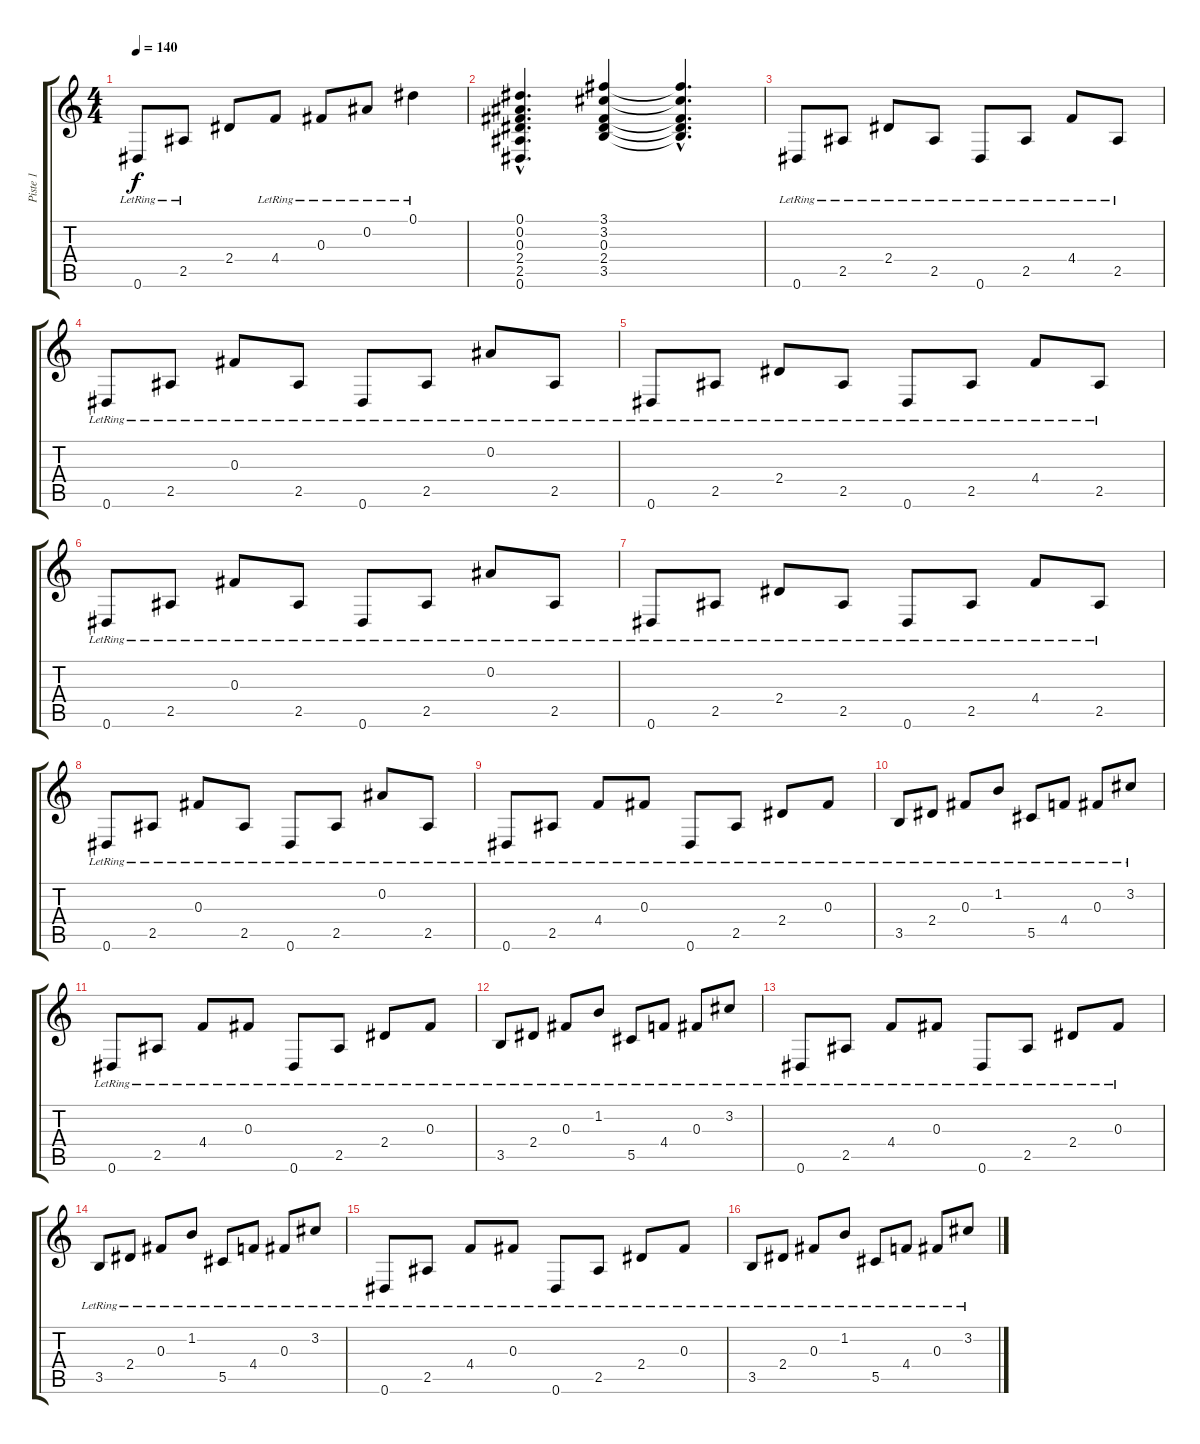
\track ("Piste 1" "Piste 1") {instrument acousticguitarnylon}
\staff {score tabs}
\tuning (Eb4 Bb3 Gb3 Db3 Ab2 Eb2) {hide}
\ts (4 4)
\tempo 140
\clef g2
\ks c
0.6{lr}.8{dy f} 2.5{lr}.8 2.4.8 4.4{lr}.8 0.3{lr}.8 0.2{lr}.8 0.1{lr}.4 |
(0.1{hac} 0.2{hac} 0.3{hac} 2.4{hac} 2.5{hac} 0.6{hac}).4{d} (3.1 3.2 0.3 2.4 3.5).4 (3.1{hac t} 3.2{hac t} 0.3{hac t} 2.4{hac t} 3.5{hac t}).4{d} |
0.6{lr}.8 2.5{lr}.8 2.4{lr}.8 2.5{lr}.8 0.6{lr}.8 2.5{lr}.8 4.4{lr}.8 2.5{lr}.8 |
0.6{lr}.8 2.5{lr}.8 0.3{lr}.8 2.5{lr}.8 0.6{lr}.8 2.5{lr}.8 0.2{lr}.8 2.5{lr}.8 |
0.6{lr}.8 2.5{lr}.8 2.4{lr}.8 2.5{lr}.8 0.6{lr}.8 2.5{lr}.8 4.4{lr}.8 2.5{lr}.8 |
0.6{lr}.8 2.5{lr}.8 0.3{lr}.8 2.5{lr}.8 0.6{lr}.8 2.5{lr}.8 0.2{lr}.8 2.5{lr}.8 |
0.6{lr}.8 2.5{lr}.8 2.4{lr}.8 2.5{lr}.8 0.6{lr}.8 2.5{lr}.8 4.4{lr}.8 2.5{lr}.8 |
0.6{lr}.8 2.5{lr}.8 0.3{lr}.8 2.5{lr}.8 0.6{lr}.8 2.5{lr}.8 0.2{lr}.8 2.5{lr}.8 |
0.6{lr}.8 2.5{lr}.8 4.4{lr}.8 0.3{lr}.8 0.6{lr}.8 2.5{lr}.8 2.4{lr}.8 0.3{lr}.8 |
3.5{lr}.8 2.4{lr}.8 0.3{lr}.8 1.2{lr}.8 5.5{lr}.8 4.4{lr}.8 0.3{lr}.8 3.2{lr}.8 |
0.6{lr}.8 2.5{lr}.8 4.4{lr}.8 0.3{lr}.8 0.6{lr}.8 2.5{lr}.8 2.4{lr}.8 0.3{lr}.8 |
3.5{lr}.8 2.4{lr}.8 0.3{lr}.8 1.2{lr}.8 5.5{lr}.8 4.4{lr}.8 0.3{lr}.8 3.2{lr}.8 |
0.6{lr}.8 2.5{lr}.8 4.4{lr}.8 0.3{lr}.8 0.6{lr}.8 2.5{lr}.8 2.4{lr}.8 0.3{lr}.8 |
3.5{lr}.8 2.4{lr}.8 0.3{lr}.8 1.2{lr}.8 5.5{lr}.8 4.4{lr}.8 0.3{lr}.8 3.2{lr}.8 |
0.6{lr}.8 2.5{lr}.8 4.4{lr}.8 0.3{lr}.8 0.6{lr}.8 2.5{lr}.8 2.4{lr}.8 0.3{lr}.8 |
3.5{lr}.8 2.4{lr}.8 0.3{lr}.8 1.2{lr}.8 5.5{lr}.8 4.4{lr}.8 0.3{lr}.8 3.2{lr}.8
